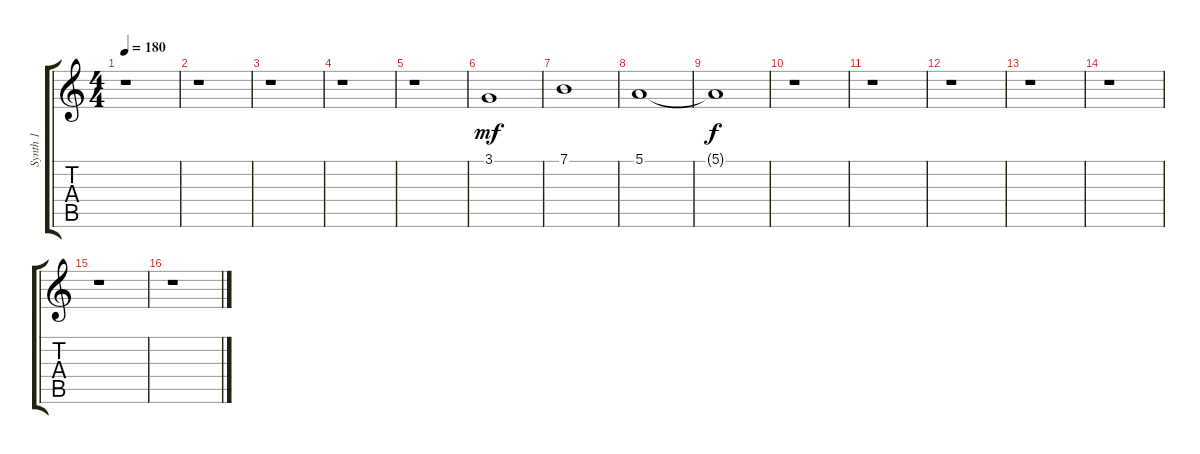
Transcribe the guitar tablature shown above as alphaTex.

\track ("Synth 1" "Synth 1") {instrument lead2sawtooth}
\staff {score tabs}
\tuning (E4 B3 G3 D3 A2 E2) {hide}
\ts (4 4)
\tempo 180
\clef g2
\ks c
r.1{dy f} |
r.1 |
r.1 |
r.1 |
r.1 |
3.1.1{dy mf} |
7.1.1 |
5.1.1 |
5.1{t}.1{dy f} |
r.1 |
r.1 |
r.1 |
r.1 |
r.1 |
r.1 |
r.1
